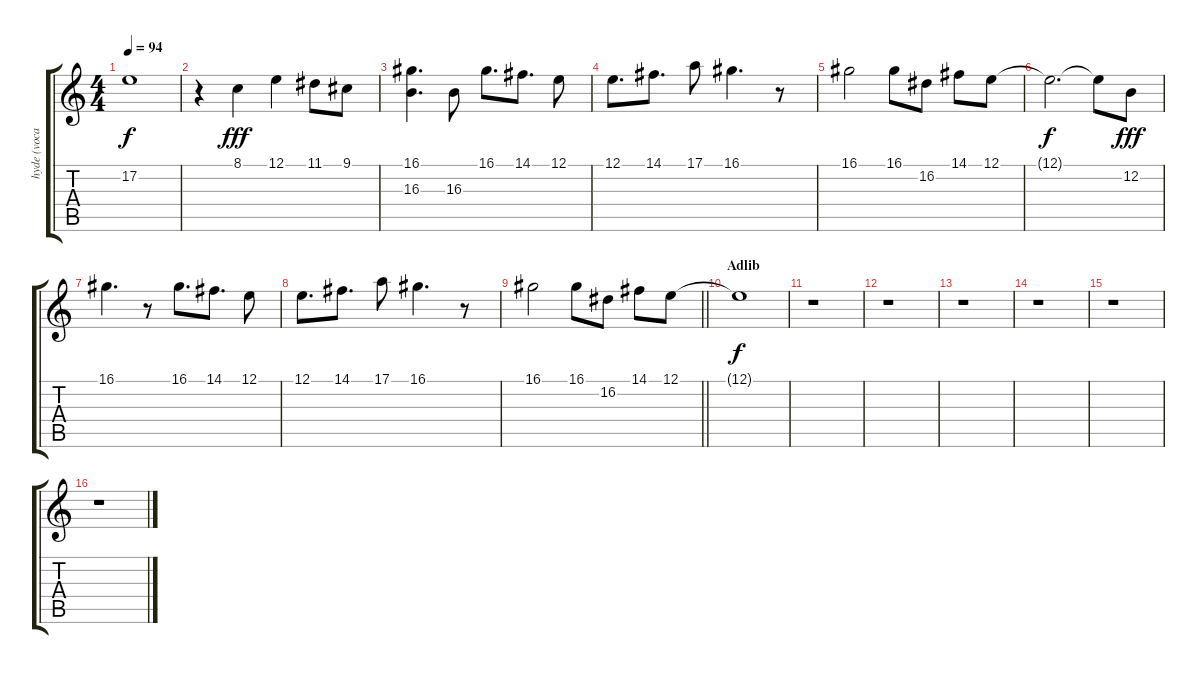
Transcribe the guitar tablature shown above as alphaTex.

\track ("hyde (vocal)" "hyde (voca") {instrument trombone}
\staff {score tabs}
\tuning (E4 B3 G3 D3 A2 E2) {hide}
\ts (4 4)
\tempo 94
\clef g2
\ks c
17.2{t}.1{dy f} |
r.4 8.1.4{dy fff} 12.1.4 11.1.8 9.1.8 |
(16.1 16.3).4{d} 16.3.8 16.1.8{d} 14.1.8{d} 12.1.8 |
12.1.8{d} 14.1.8{d} 17.1.8 16.1.4{d} r.8 |
16.1.2 16.1.8 16.2.8 14.1.8 12.1.8 |
12.1{t}.2{d dy f} 12.1{t}.8 12.2.8{dy fff} |
16.1.4{d} r.8 16.1.8{d} 14.1.8{d} 12.1.8 |
12.1.8{d} 14.1.8{d} 17.1.8 16.1.4{d} r.8 |
\barLineRight lightlight
16.1.2 16.1.8 16.2.8 14.1.8 12.1.8 |
\section ("" "Adlib")
12.1{t}.1{dy f} |
r.1 |
r.1 |
r.1 |
r.1 |
r.1 |
r.1
